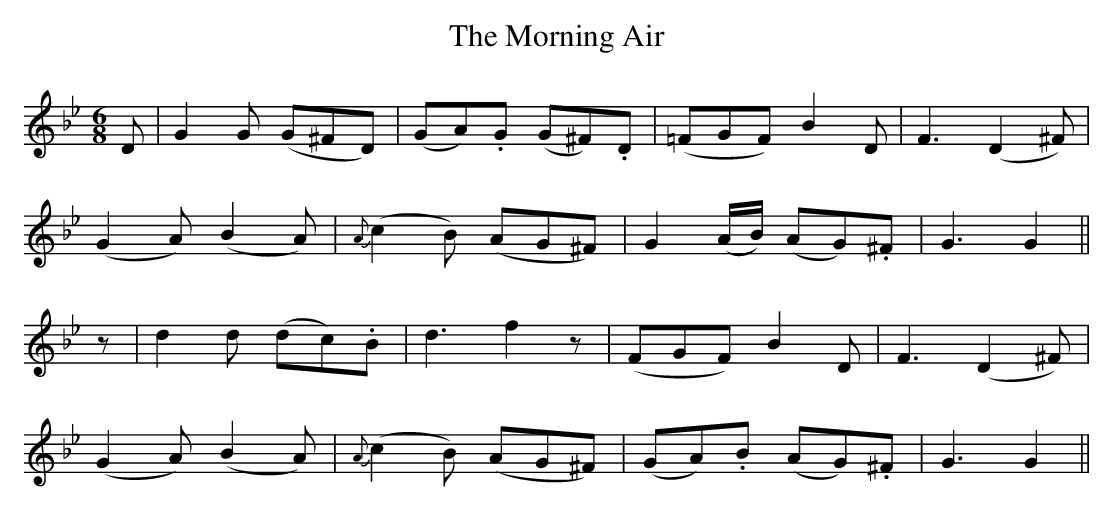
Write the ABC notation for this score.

X:1
T: The Morning Air
M: 6/8
L: 1/8
K: Gm
D|G2 G (G^FD)|(GA).G (G^F).D|(=FGF) B2 D|F3 (D2 ^F)|
(G2 A) (B2 A)|{A}(c2 B) (AG^F)|G2 (A/B/) (AG).^F|G3 G2||
z|d2 d (dc).B|d3 f2 z|(FGF) B2 D|F3 (D2 ^F)|
(G2 A) (B2 A)|{A}(c2 B) (AG^F)|(GA).B (AG).^F|G3 G2||
